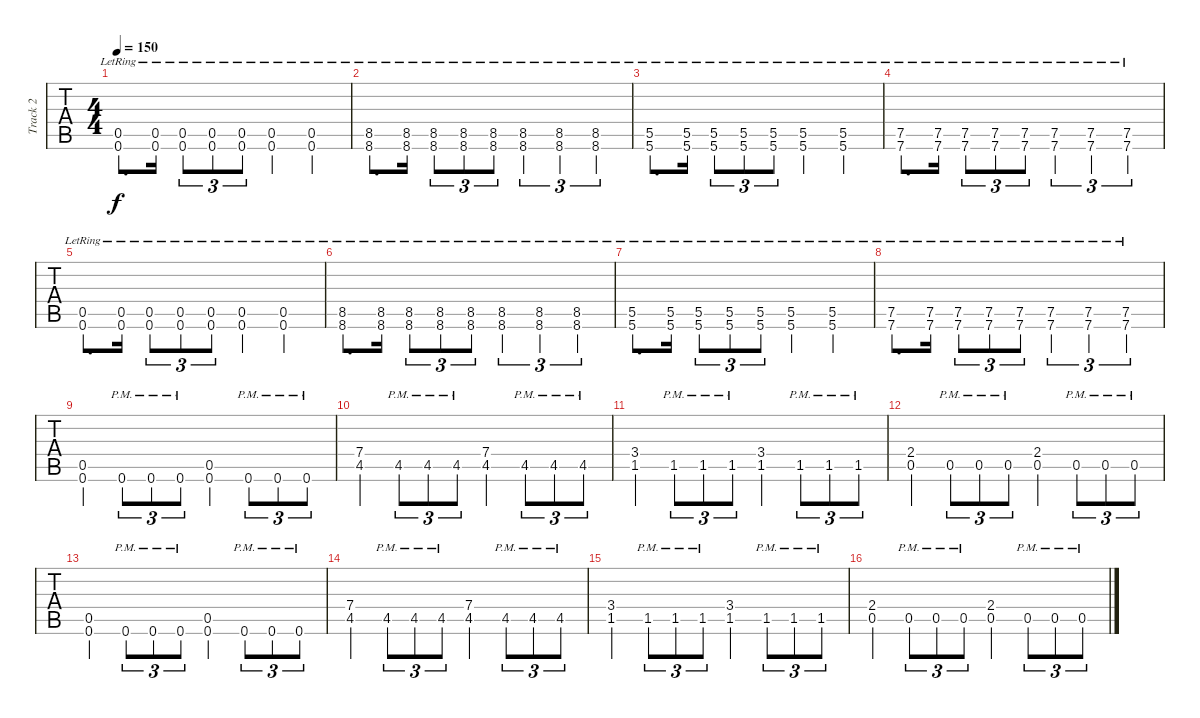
\track ("Track 2" "Track 2") {instrument distortionguitar}
\staff {tabs}
\tuning (Eb4 Bb3 Gb3 Db3 Ab2 Db2) {hide}
\ts (4 4)
\tempo 150
\clef g2
\ks c
(0.5{lr} 0.6{lr}).8{d dy f} (0.5{lr} 0.6{lr}).16 (0.5{lr} 0.6{lr}).8{tu (3 2)} (0.5{lr} 0.6{lr}).8{tu (3 2)} (0.5{lr} 0.6{lr}).8{tu (3 2)} (0.5{lr} 0.6{lr}).4 (0.5{lr} 0.6{lr}).4 |
(8.5{lr} 8.6{lr}).8{d} (8.5{lr} 8.6{lr}).16 (8.5{lr} 8.6{lr}).8{tu (3 2)} (8.5{lr} 8.6{lr}).8{tu (3 2)} (8.5{lr} 8.6{lr}).8{tu (3 2)} (8.5{lr} 8.6{lr}).4{tu (3 2)} (8.5{lr} 8.6{lr}).4{tu (3 2)} (8.5{lr} 8.6{lr}).4{tu (3 2)} |
(5.5{lr} 5.6{lr}).8{d} (5.5{lr} 5.6{lr}).16 (5.5{lr} 5.6{lr}).8{tu (3 2)} (5.5{lr} 5.6{lr}).8{tu (3 2)} (5.5{lr} 5.6{lr}).8{tu (3 2)} (5.5{lr} 5.6{lr}).4 (5.5{lr} 5.6{lr}).4 |
(7.5{lr} 7.6{lr}).8{d} (7.5{lr} 7.6{lr}).16 (7.5{lr} 7.6{lr}).8{tu (3 2)} (7.5{lr} 7.6{lr}).8{tu (3 2)} (7.5{lr} 7.6{lr}).8{tu (3 2)} (7.5{lr} 7.6{lr}).4{tu (3 2)} (7.5{lr} 7.6{lr}).4{tu (3 2)} (7.5{lr} 7.6{lr}).4{tu (3 2)} |
(0.5{lr} 0.6{lr}).8{d} (0.5{lr} 0.6{lr}).16 (0.5{lr} 0.6{lr}).8{tu (3 2)} (0.5{lr} 0.6{lr}).8{tu (3 2)} (0.5{lr} 0.6{lr}).8{tu (3 2)} (0.5{lr} 0.6{lr}).4 (0.5{lr} 0.6{lr}).4 |
(8.5{lr} 8.6{lr}).8{d} (8.5{lr} 8.6{lr}).16 (8.5{lr} 8.6{lr}).8{tu (3 2)} (8.5{lr} 8.6{lr}).8{tu (3 2)} (8.5{lr} 8.6{lr}).8{tu (3 2)} (8.5{lr} 8.6{lr}).4{tu (3 2)} (8.5{lr} 8.6{lr}).4{tu (3 2)} (8.5{lr} 8.6{lr}).4{tu (3 2)} |
(5.5{lr} 5.6{lr}).8{d} (5.5{lr} 5.6{lr}).16 (5.5{lr} 5.6{lr}).8{tu (3 2)} (5.5{lr} 5.6{lr}).8{tu (3 2)} (5.5{lr} 5.6{lr}).8{tu (3 2)} (5.5{lr} 5.6{lr}).4 (5.5{lr} 5.6{lr}).4 |
(7.5{lr} 7.6{lr}).8{d} (7.5{lr} 7.6{lr}).16 (7.5{lr} 7.6{lr}).8{tu (3 2)} (7.5{lr} 7.6{lr}).8{tu (3 2)} (7.5{lr} 7.6{lr}).8{tu (3 2)} (7.5{lr} 7.6{lr}).4{tu (3 2)} (7.5{lr} 7.6{lr}).4{tu (3 2)} (7.5{lr} 7.6{lr}).4{tu (3 2)} |
(0.5 0.6).4 0.6{pm}.8{tu (3 2)} 0.6{pm}.8{tu (3 2)} 0.6{pm}.8{tu (3 2)} (0.5 0.6).4 0.6{pm}.8{tu (3 2)} 0.6{pm}.8{tu (3 2)} 0.6{pm}.8{tu (3 2)} |
(7.4 4.5).4 4.5{pm}.8{tu (3 2)} 4.5{pm}.8{tu (3 2)} 4.5{pm}.8{tu (3 2)} (7.4 4.5).4 4.5{pm}.8{tu (3 2)} 4.5{pm}.8{tu (3 2)} 4.5{pm}.8{tu (3 2)} |
(3.4 1.5).4 1.5{pm}.8{tu (3 2)} 1.5{pm}.8{tu (3 2)} 1.5{pm}.8{tu (3 2)} (3.4 1.5).4 1.5{pm}.8{tu (3 2)} 1.5{pm}.8{tu (3 2)} 1.5{pm}.8{tu (3 2)} |
(2.4 0.5).4 0.5{pm}.8{tu (3 2)} 0.5{pm}.8{tu (3 2)} 0.5{pm}.8{tu (3 2)} (2.4 0.5).4 0.5{pm}.8{tu (3 2)} 0.5{pm}.8{tu (3 2)} 0.5{pm}.8{tu (3 2)} |
(0.5 0.6).4 0.6{pm}.8{tu (3 2)} 0.6{pm}.8{tu (3 2)} 0.6{pm}.8{tu (3 2)} (0.5 0.6).4 0.6{pm}.8{tu (3 2)} 0.6{pm}.8{tu (3 2)} 0.6{pm}.8{tu (3 2)} |
(7.4 4.5).4 4.5{pm}.8{tu (3 2)} 4.5{pm}.8{tu (3 2)} 4.5{pm}.8{tu (3 2)} (7.4 4.5).4 4.5{pm}.8{tu (3 2)} 4.5{pm}.8{tu (3 2)} 4.5{pm}.8{tu (3 2)} |
(3.4 1.5).4 1.5{pm}.8{tu (3 2)} 1.5{pm}.8{tu (3 2)} 1.5{pm}.8{tu (3 2)} (3.4 1.5).4 1.5{pm}.8{tu (3 2)} 1.5{pm}.8{tu (3 2)} 1.5{pm}.8{tu (3 2)} |
(2.4 0.5).4 0.5{pm}.8{tu (3 2)} 0.5{pm}.8{tu (3 2)} 0.5{pm}.8{tu (3 2)} (2.4 0.5).4 0.5{pm}.8{tu (3 2)} 0.5{pm}.8{tu (3 2)} 0.5{pm}.8{tu (3 2)}
